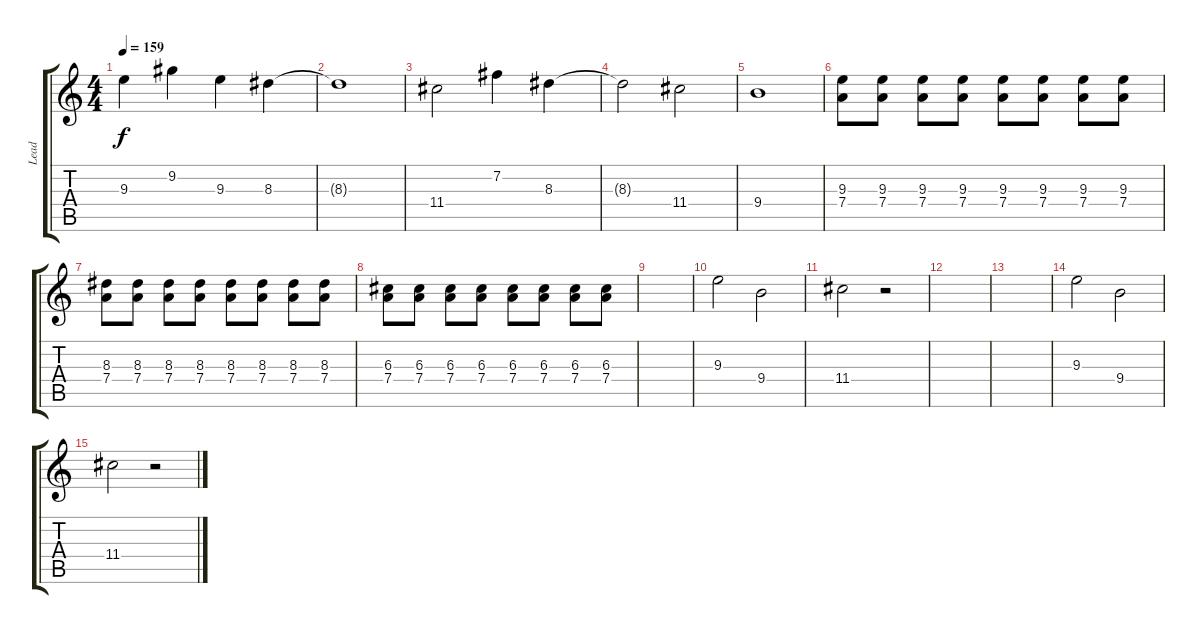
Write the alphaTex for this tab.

\track ("Lead" "Lead") {instrument overdrivenguitar}
\staff {score tabs}
\tuning (E4 B3 G3 D3 A2 E2) {hide}
\ts (4 4)
\tempo 159
\clef g2
\ks c
9.3.4{dy f} 9.2.4 9.3.4 8.3.4 |
8.3{t}.1 |
11.4.2 7.2.4 8.3.4 |
8.3{t}.2 11.4.2 |
9.4.1 |
(9.3 7.4).8 (9.3 7.4).8 (9.3 7.4).8 (9.3 7.4).8 (9.3 7.4).8 (9.3 7.4).8 (9.3 7.4).8 (9.3 7.4).8 |
(8.3 7.4).8 (8.3 7.4).8 (8.3 7.4).8 (8.3 7.4).8 (8.3 7.4).8 (8.3 7.4).8 (8.3 7.4).8 (8.3 7.4).8 |
(6.3 7.4).8 (6.3 7.4).8 (6.3 7.4).8 (6.3 7.4).8 (6.3 7.4).8 (6.3 7.4).8 (6.3 7.4).8 (6.3 7.4).8 |
|
9.3.2 9.4.2 |
11.4.2 r.2 |
|
|
9.3.2 9.4.2 |
11.4.2 r.2
